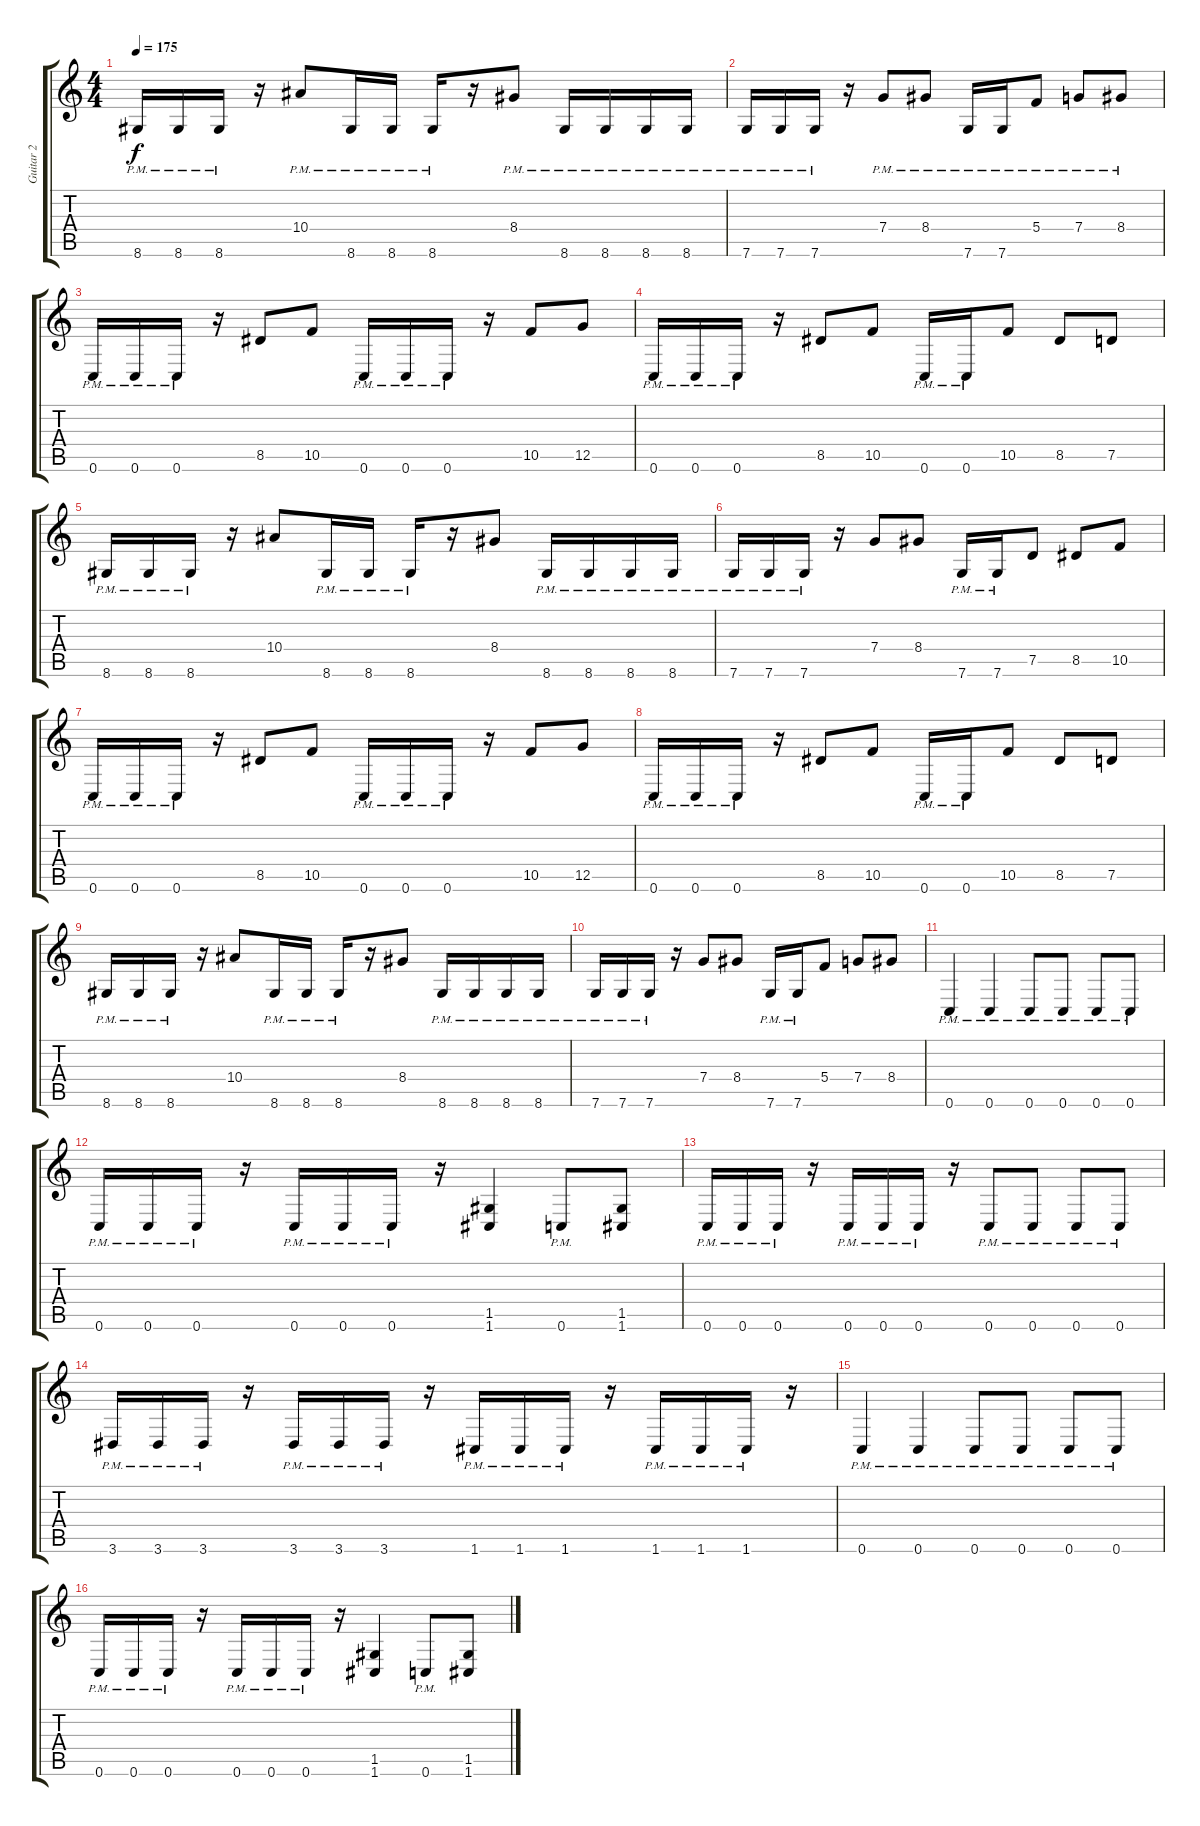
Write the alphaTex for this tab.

\track ("Guitar 2" "Guitar 2") {instrument distortionguitar}
\staff {score tabs}
\tuning (D4 A3 F3 C3 G2 C2) {hide}
\ts (4 4)
\tempo 175
\clef g2
\ks c
8.6{pm}.16{dy f} 8.6{pm}.16 8.6{pm}.16 r.16 10.4{pm}.8 8.6{pm}.16 8.6{pm}.16 8.6{pm}.16 r.16 8.4{pm}.8 8.6{pm}.16 8.6{pm}.16 8.6{pm}.16 8.6{pm}.16 |
7.6{pm}.16 7.6{pm}.16 7.6{pm}.16 r.16 7.4{pm}.8 8.4{pm}.8 7.6{pm}.16 7.6{pm}.16 5.4{pm}.8 7.4{pm}.8 8.4{pm}.8 |
0.6{pm}.16 0.6{pm}.16 0.6{pm}.16 r.16 8.5.8 10.5.8 0.6{pm}.16 0.6{pm}.16 0.6{pm}.16 r.16 10.5.8 12.5.8 |
0.6{pm}.16 0.6{pm}.16 0.6{pm}.16 r.16 8.5.8 10.5.8 0.6{pm}.16 0.6{pm}.16 10.5.8 8.5.8 7.5.8 |
8.6{pm}.16 8.6{pm}.16 8.6{pm}.16 r.16 10.4.8 8.6{pm}.16 8.6{pm}.16 8.6{pm}.16 r.16 8.4.8 8.6{pm}.16 8.6{pm}.16 8.6{pm}.16 8.6{pm}.16 |
7.6{pm}.16 7.6{pm}.16 7.6{pm}.16 r.16 7.4.8 8.4.8 7.6{pm}.16 7.6{pm}.16 7.5.8 8.5.8 10.5.8 |
0.6{pm}.16 0.6{pm}.16 0.6{pm}.16 r.16 8.5.8 10.5.8 0.6{pm}.16 0.6{pm}.16 0.6{pm}.16 r.16 10.5.8 12.5.8 |
0.6{pm}.16 0.6{pm}.16 0.6{pm}.16 r.16 8.5.8 10.5.8 0.6{pm}.16 0.6{pm}.16 10.5.8 8.5.8 7.5.8 |
8.6{pm}.16 8.6{pm}.16 8.6{pm}.16 r.16 10.4.8 8.6{pm}.16 8.6{pm}.16 8.6{pm}.16 r.16 8.4.8 8.6{pm}.16 8.6{pm}.16 8.6{pm}.16 8.6{pm}.16 |
7.6{pm}.16 7.6{pm}.16 7.6{pm}.16 r.16 7.4.8 8.4.8 7.6{pm}.16 7.6{pm}.16 5.4.8 7.4.8 8.4.8 |
0.6{pm}.4 0.6{pm}.4 0.6{pm}.8 0.6{pm}.8 0.6{pm}.8 0.6{pm}.8 |
0.6{pm}.16 0.6{pm}.16 0.6{pm}.16 r.16 0.6{pm}.16 0.6{pm}.16 0.6{pm}.16 r.16 (1.5 1.6).4 0.6{pm}.8 (1.5 1.6).8 |
0.6{pm}.16 0.6{pm}.16 0.6{pm}.16 r.16 0.6{pm}.16 0.6{pm}.16 0.6{pm}.16 r.16 0.6{pm}.8 0.6{pm}.8 0.6{pm}.8 0.6{pm}.8 |
3.6{pm}.16 3.6{pm}.16 3.6{pm}.16 r.16 3.6{pm}.16 3.6{pm}.16 3.6{pm}.16 r.16 1.6{pm}.16 1.6{pm}.16 1.6{pm}.16 r.16 1.6{pm}.16 1.6{pm}.16 1.6{pm}.16 r.16 |
0.6{pm}.4 0.6{pm}.4 0.6{pm}.8 0.6{pm}.8 0.6{pm}.8 0.6{pm}.8 |
0.6{pm}.16 0.6{pm}.16 0.6{pm}.16 r.16 0.6{pm}.16 0.6{pm}.16 0.6{pm}.16 r.16 (1.5 1.6).4 0.6{pm}.8 (1.5 1.6).8
